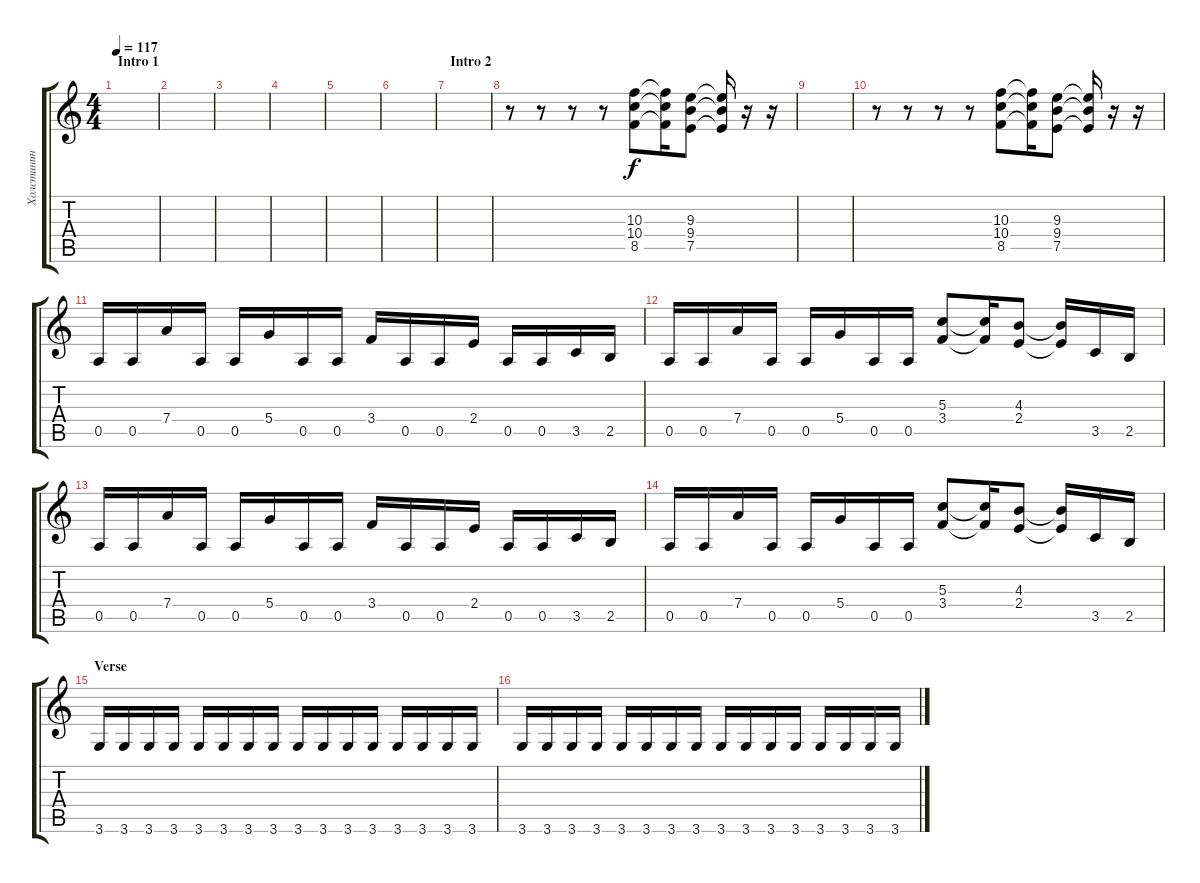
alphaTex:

\track ("Холстинин (Guitar 2)" "Холстинин ") {instrument distortionguitar}
\staff {score tabs}
\tuning (E4 B3 G3 D3 A2 E2) {hide}
\ts (4 4)
\section ("" "Intro 1")
\tempo 117
\clef g2
\ks c
|
|
|
|
|
|
\section ("" "Intro 2")
|
r.8 r.8 r.8 r.8 (10.3 10.4 8.5).8 (10.3{t} 10.4{t} 8.5{t}).16 (9.3 9.4 7.5).8 (9.3{t} 9.4{t} 7.5{t}).16 r.16 r.16 |
|
r.8 r.8 r.8 r.8 (10.3 10.4 8.5).8 (10.3{t} 10.4{t} 8.5{t}).16 (9.3 9.4 7.5).8 (9.3{t} 9.4{t} 7.5{t}).16 r.16 r.16 |
0.5.16 0.5.16 7.4.16 0.5.16 0.5.16 5.4.16 0.5.16 0.5.16 3.4.16 0.5.16 0.5.16 2.4.16 0.5.16 0.5.16 3.5.16 2.5.16 |
0.5.16 0.5.16 7.4.16 0.5.16 0.5.16 5.4.16 0.5.16 0.5.16 (5.3 3.4).8 (5.3{t} 3.4{t}).16 (4.3 2.4).8 (4.3{t} 2.4{t}).16 3.5.16 2.5.16 |
0.5.16 0.5.16 7.4.16 0.5.16 0.5.16 5.4.16 0.5.16 0.5.16 3.4.16 0.5.16 0.5.16 2.4.16 0.5.16 0.5.16 3.5.16 2.5.16 |
0.5.16 0.5.16 7.4.16 0.5.16 0.5.16 5.4.16 0.5.16 0.5.16 (5.3 3.4).8 (5.3{t} 3.4{t}).16 (4.3 2.4).8 (4.3{t} 2.4{t}).16 3.5.16 2.5.16 |
\section ("" "Verse")
3.6.16 3.6.16 3.6.16 3.6.16 3.6.16 3.6.16 3.6.16 3.6.16 3.6.16 3.6.16 3.6.16 3.6.16 3.6.16 3.6.16 3.6.16 3.6.16 |
3.6.16 3.6.16 3.6.16 3.6.16 3.6.16 3.6.16 3.6.16 3.6.16 3.6.16 3.6.16 3.6.16 3.6.16 3.6.16 3.6.16 3.6.16 3.6.16
